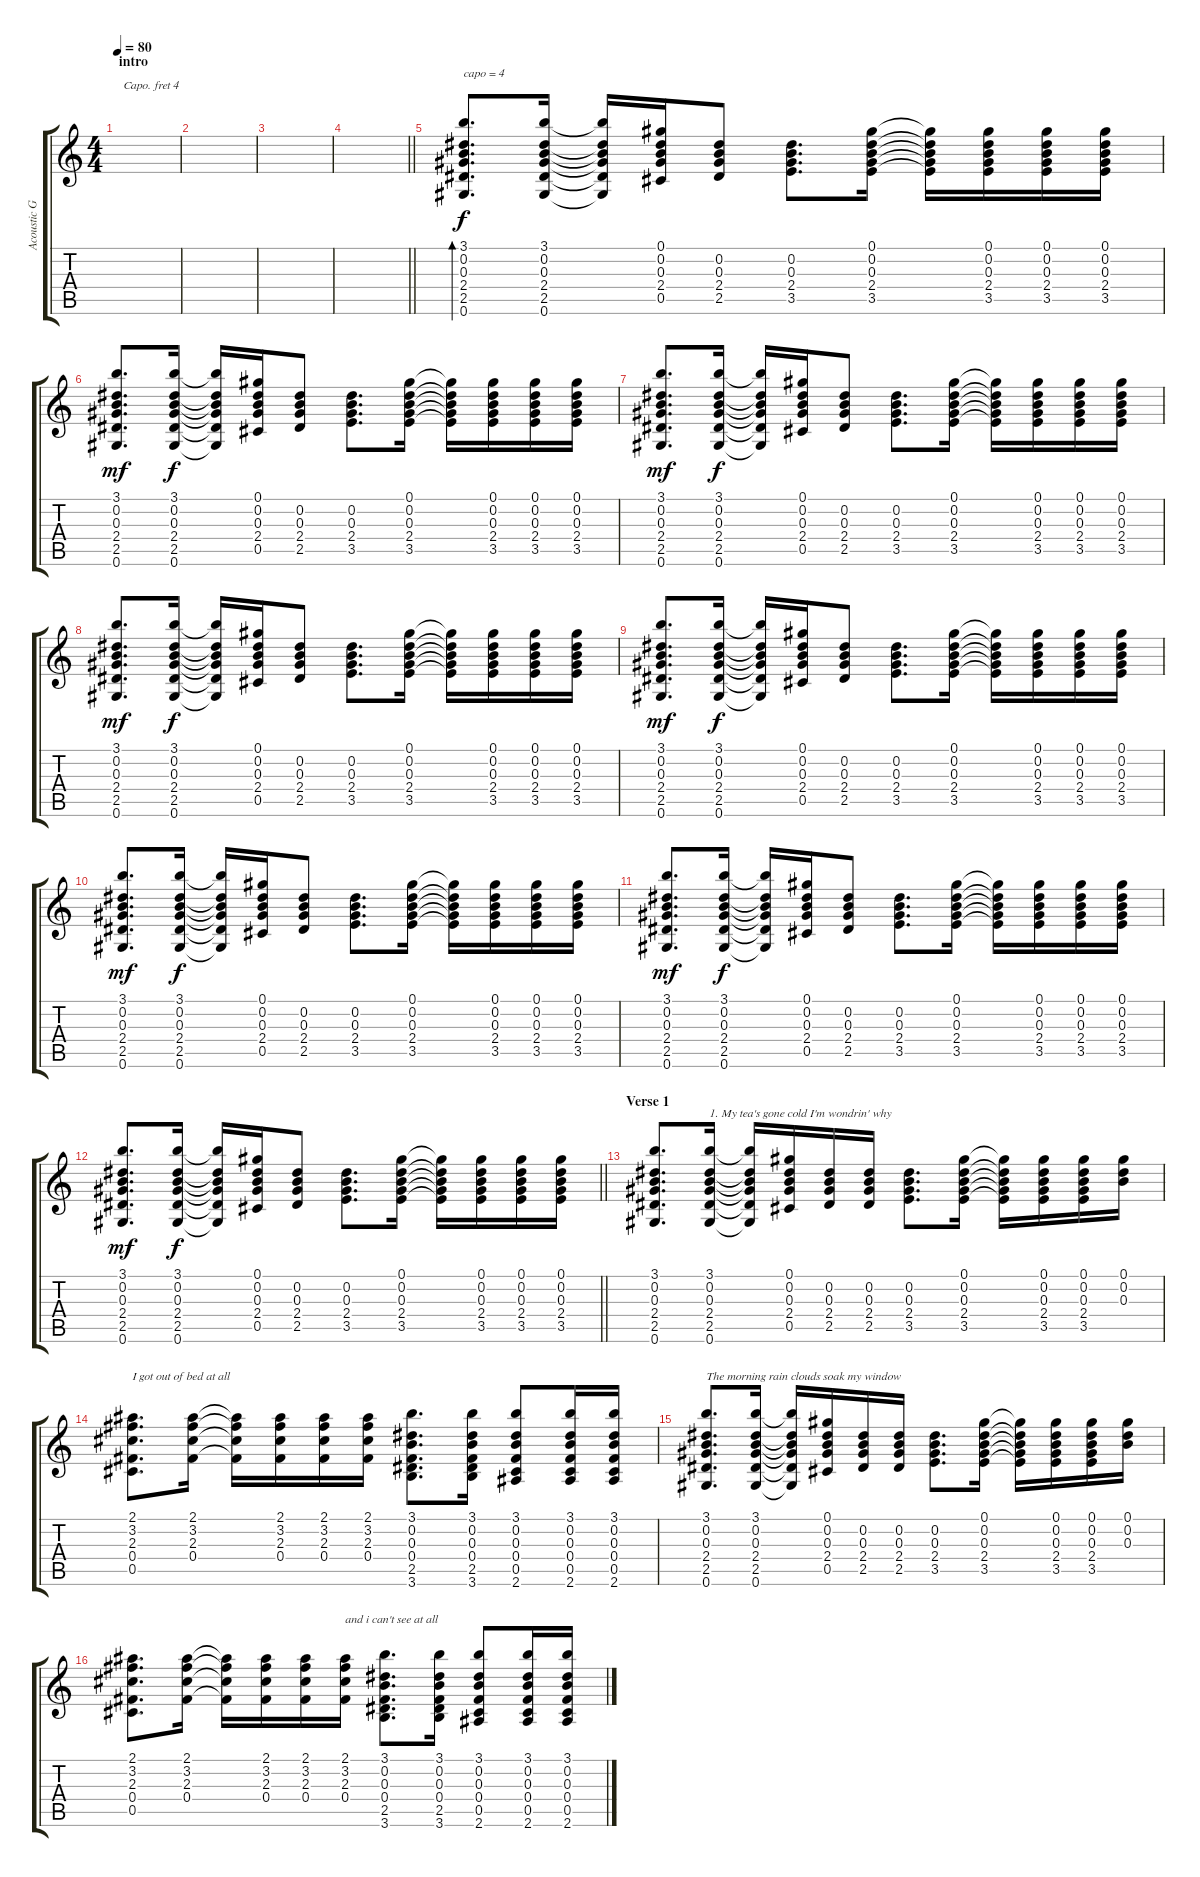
\track ("Acoustic Guitar (Capo IV)" "Acoustic G") {instrument acousticguitarsteel}
\staff {score tabs}
\capo 4
\tuning (E4 B3 G3 D3 A2 E2) {hide}
\ts (4 4)
\section ("" "intro")
\tempo 80
\clef g2
\ks c
|
|
|
\barLineRight lightlight
|
(3.1 0.2 0.3 2.4 2.5 0.6).8{d bd 60 txt "capo = 4"} (3.1 0.2 0.3 2.4 2.5 0.6).16{dy f} (3.1{t} 0.2{t} 0.3{t} 2.4{t} 2.5{t} 0.6{t}).16 (0.1 0.2 0.3 2.4 0.5).16 (0.2 0.3 2.4 2.5).8 (0.2 0.3 2.4 3.5).8{d} (0.1 0.2 0.3 2.4 3.5).16 (0.1{t} 0.2{t} 0.3{t} 2.4{t} 3.5{t}).16 (0.1 0.2 0.3 2.4 3.5).16 (0.1 0.2 0.3 2.4 3.5).16 (0.1 0.2 0.3 2.4 3.5).16 |
(3.1 0.2 0.3 2.4 2.5 0.6).8{d dy mf} (3.1 0.2 0.3 2.4 2.5 0.6).16{dy f} (3.1{t} 0.2{t} 0.3{t} 2.4{t} 2.5{t} 0.6{t}).16 (0.1 0.2 0.3 2.4 0.5).16 (0.2 0.3 2.4 2.5).8 (0.2 0.3 2.4 3.5).8{d} (0.1 0.2 0.3 2.4 3.5).16 (0.1{t} 0.2{t} 0.3{t} 2.4{t} 3.5{t}).16 (0.1 0.2 0.3 2.4 3.5).16 (0.1 0.2 0.3 2.4 3.5).16 (0.1 0.2 0.3 2.4 3.5).16 |
(3.1 0.2 0.3 2.4 2.5 0.6).8{d dy mf} (3.1 0.2 0.3 2.4 2.5 0.6).16{dy f} (3.1{t} 0.2{t} 0.3{t} 2.4{t} 2.5{t} 0.6{t}).16 (0.1 0.2 0.3 2.4 0.5).16 (0.2 0.3 2.4 2.5).8 (0.2 0.3 2.4 3.5).8{d} (0.1 0.2 0.3 2.4 3.5).16 (0.1{t} 0.2{t} 0.3{t} 2.4{t} 3.5{t}).16 (0.1 0.2 0.3 2.4 3.5).16 (0.1 0.2 0.3 2.4 3.5).16 (0.1 0.2 0.3 2.4 3.5).16 |
(3.1 0.2 0.3 2.4 2.5 0.6).8{d dy mf} (3.1 0.2 0.3 2.4 2.5 0.6).16{dy f} (3.1{t} 0.2{t} 0.3{t} 2.4{t} 2.5{t} 0.6{t}).16 (0.1 0.2 0.3 2.4 0.5).16 (0.2 0.3 2.4 2.5).8 (0.2 0.3 2.4 3.5).8{d} (0.1 0.2 0.3 2.4 3.5).16 (0.1{t} 0.2{t} 0.3{t} 2.4{t} 3.5{t}).16 (0.1 0.2 0.3 2.4 3.5).16 (0.1 0.2 0.3 2.4 3.5).16 (0.1 0.2 0.3 2.4 3.5).16 |
(3.1 0.2 0.3 2.4 2.5 0.6).8{d dy mf} (3.1 0.2 0.3 2.4 2.5 0.6).16{dy f} (3.1{t} 0.2{t} 0.3{t} 2.4{t} 2.5{t} 0.6{t}).16 (0.1 0.2 0.3 2.4 0.5).16 (0.2 0.3 2.4 2.5).8 (0.2 0.3 2.4 3.5).8{d} (0.1 0.2 0.3 2.4 3.5).16 (0.1{t} 0.2{t} 0.3{t} 2.4{t} 3.5{t}).16 (0.1 0.2 0.3 2.4 3.5).16 (0.1 0.2 0.3 2.4 3.5).16 (0.1 0.2 0.3 2.4 3.5).16 |
(3.1 0.2 0.3 2.4 2.5 0.6).8{d dy mf} (3.1 0.2 0.3 2.4 2.5 0.6).16{dy f} (3.1{t} 0.2{t} 0.3{t} 2.4{t} 2.5{t} 0.6{t}).16 (0.1 0.2 0.3 2.4 0.5).16 (0.2 0.3 2.4 2.5).8 (0.2 0.3 2.4 3.5).8{d} (0.1 0.2 0.3 2.4 3.5).16 (0.1{t} 0.2{t} 0.3{t} 2.4{t} 3.5{t}).16 (0.1 0.2 0.3 2.4 3.5).16 (0.1 0.2 0.3 2.4 3.5).16 (0.1 0.2 0.3 2.4 3.5).16 |
(3.1 0.2 0.3 2.4 2.5 0.6).8{d dy mf} (3.1 0.2 0.3 2.4 2.5 0.6).16{dy f} (3.1{t} 0.2{t} 0.3{t} 2.4{t} 2.5{t} 0.6{t}).16 (0.1 0.2 0.3 2.4 0.5).16 (0.2 0.3 2.4 2.5).8 (0.2 0.3 2.4 3.5).8{d} (0.1 0.2 0.3 2.4 3.5).16 (0.1{t} 0.2{t} 0.3{t} 2.4{t} 3.5{t}).16 (0.1 0.2 0.3 2.4 3.5).16 (0.1 0.2 0.3 2.4 3.5).16 (0.1 0.2 0.3 2.4 3.5).16 |
\barLineRight lightlight
(3.1 0.2 0.3 2.4 2.5 0.6).8{d dy mf} (3.1 0.2 0.3 2.4 2.5 0.6).16{dy f} (3.1{t} 0.2{t} 0.3{t} 2.4{t} 2.5{t} 0.6{t}).16 (0.1 0.2 0.3 2.4 0.5).16 (0.2 0.3 2.4 2.5).8 (0.2 0.3 2.4 3.5).8{d} (0.1 0.2 0.3 2.4 3.5).16 (0.1{t} 0.2{t} 0.3{t} 2.4{t} 3.5{t}).16 (0.1 0.2 0.3 2.4 3.5).16 (0.1 0.2 0.3 2.4 3.5).16 (0.1 0.2 0.3 2.4 3.5).16 |
\section ("" "Verse 1")
(3.1 0.2 0.3 2.4 2.5 0.6).8{d} (3.1 0.2 0.3 2.4 2.5 0.6).16{txt "1. My tea's gone cold I'm wondrin' why"} (3.1{t} 0.2{t} 0.3{t} 2.4{t} 2.5{t} 0.6{t}).16 (0.1 0.2 0.3 2.4 0.5).16 (0.2 0.3 2.4 2.5).16 (0.2 0.3 2.4 2.5).16 (0.2 0.3 2.4 3.5).8{d} (0.1 0.2 0.3 2.4 3.5).16 (0.1{t} 0.2{t} 0.3{t} 2.4{t} 3.5{t}).16 (0.1 0.2 0.3 2.4 3.5).16 (0.1 0.2 0.3 2.4 3.5).16 (0.1 0.2 0.3).16 |
(2.1 3.2 2.3 0.4 0.5).8{d txt "I got out of bed at all"} (2.1 3.2 2.3 0.4).16 (2.1{t} 3.2{t} 2.3{t} 0.4{t}).16 (2.1 3.2 2.3 0.4).16 (2.1 3.2 2.3 0.4).16 (2.1 3.2 2.3 0.4).16 (3.1 0.2 0.3 0.4 2.5 3.6).8{d} (3.1 0.2 0.3 0.4 2.5 3.6).16 (3.1 0.2 0.3 0.4 0.5 2.6).8 (3.1 0.2 0.3 0.4 0.5 2.6).16 (3.1 0.2 0.3 0.4 0.5 2.6).16 |
(3.1 0.2 0.3 2.4 2.5 0.6).8{d txt "The morning rain clouds soak my window"} (3.1 0.2 0.3 2.4 2.5 0.6).16 (3.1{t} 0.2{t} 0.3{t} 2.4{t} 2.5{t} 0.6{t}).16 (0.1 0.2 0.3 2.4 0.5).16 (0.2 0.3 2.4 2.5).16 (0.2 0.3 2.4 2.5).16 (0.2 0.3 2.4 3.5).8{d} (0.1 0.2 0.3 2.4 3.5).16 (0.1{t} 0.2{t} 0.3{t} 2.4{t} 3.5{t}).16 (0.1 0.2 0.3 2.4 3.5).16 (0.1 0.2 0.3 2.4 3.5).16 (0.1 0.2 0.3).16 |
(2.1 3.2 2.3 0.4 0.5).8{d} (2.1 3.2 2.3 0.4).16 (2.1{t} 3.2{t} 2.3{t} 0.4{t}).16 (2.1 3.2 2.3 0.4).16 (2.1 3.2 2.3 0.4).16 (2.1 3.2 2.3 0.4).16{txt "and i can't see at all"} (3.1 0.2 0.3 0.4 2.5 3.6).8{d} (3.1 0.2 0.3 0.4 2.5 3.6).16 (3.1 0.2 0.3 0.4 0.5 2.6).8 (3.1 0.2 0.3 0.4 0.5 2.6).16 (3.1 0.2 0.3 0.4 0.5 2.6).16
